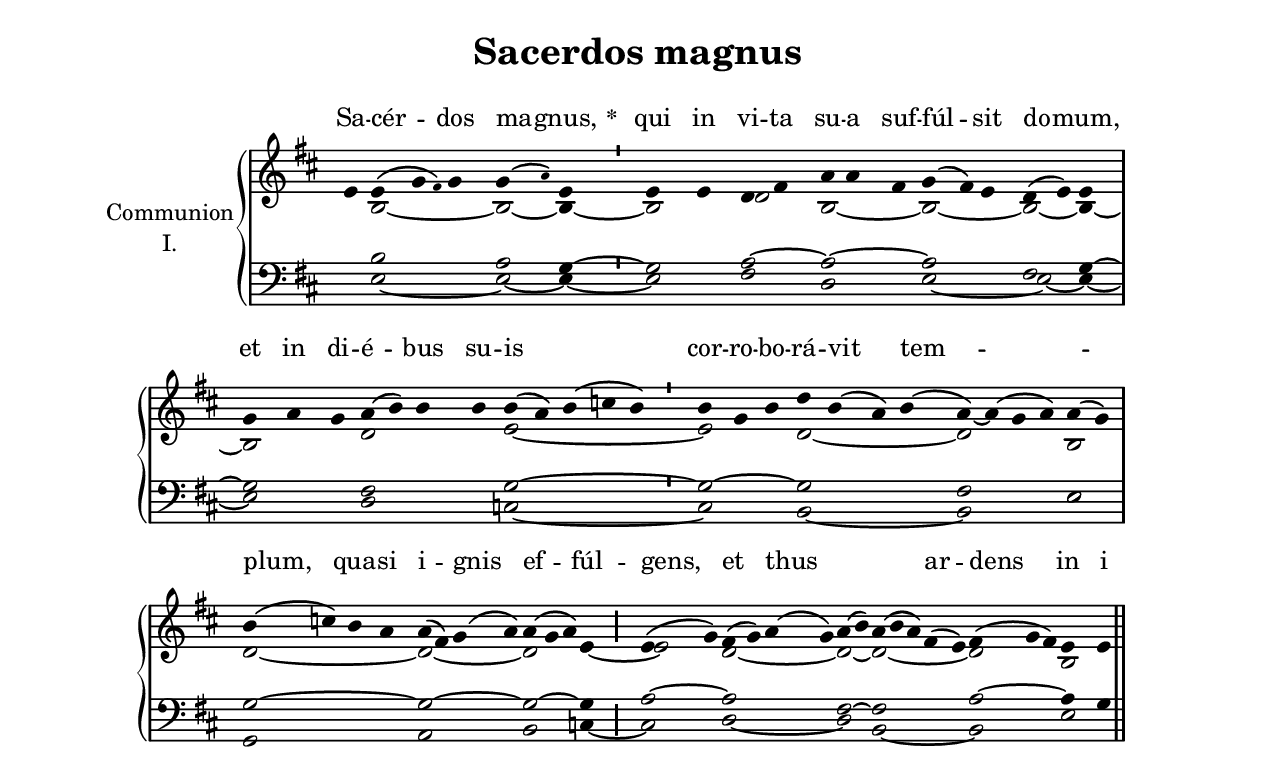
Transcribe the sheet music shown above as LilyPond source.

\version "2.18"
\include "gregorian.ly"
\include "noh2.ily"


%Page reference: page iii.300
%(volume.page)

global = {
 \key e \dorian
 \cadenzaOn 
}

\header {
  title = \markup \center-column {"Sacerdos magnus" \vspace #1 }
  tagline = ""
  composer = ""
}

\paper {
 #(include-special-characters)
  oddHeaderMarkup = \markup \fill-line {
    \line {}
    \center-column {
      \on-the-fly #first-page     " "
      \on-the-fly #not-first-page "Sacerdos magnus"
    }
    \line { \on-the-fly #print-page-number-check-first \fromproperty #'page:page-number-string }
  }
  evenHeaderMarkup = \markup \fill-line {
    \line { \on-the-fly #print-page-number-check-first \fromproperty #'page:page-number-string }
    \center-column { "Sacerdos magnus" }
    \line {}
  }
}

chantText = \lyricmode {
Sa -- cér -- dos ma -- gnus, 
\set stanza = " * " qui in vi -- ta su -- a suf -- fúl -- sit do -- mum, 
et in di -- é -- bus su -- is _ cor -- ro -- bo -- rá -- vit tem -- _ plum, 
qua -- si i -- gnis ef -- fúl -- gens, 
et thus _ _ ar -- dens in i -- gne. }

chantMusic = {
\tieDown   e'4 e'4 ( g'4 \once \tweak #'font-size #-4 fis' ) g'4 g'4 ( \once \tweak #'font-size #-4 a' ) e'4 \divisioMinima
 e'4 e'4 d'4 fis'4 a'4 a'4 fis'4 g'4 ( fis'4) e'4 d'4 ( e'4) e'4 \divisioMaxima
 g'4 a'4 g'4 a'4 ( b'4) b'4 b'4  b'4 ( a'4) b'4 ( c''4 b'4) \divisioMinima
 b'4 g'4 b'4 d''4 b'4 ( a'4) b'4 ( a'4) ~ a'4 ( g'4 a'4) a'4 ( g'4) \divisioMaxima
  b'4 ( c''4) b'4 a'4 a'4 ( fis'4) g'4 ( a'4) a'4 ( g'4 a'4) e'4 \divisioMaior
 e'4 ( g'4) fis'4 ( g'4) a'4 ( g'4) a'4 ( b'4) a'4 ( b'4 a'4) fis'4 ( e'4) fis'4 ( g'4 fis'4) e'4 e'4 \finalis

}

altoMusic = {
r4 b2*4/2 ~ b2 ~ b4 ~ \divisioMinima
b2 d'2 b2*3/2 ~ b2*3/2 ~ b2 ~ b4 ~ \divisioMaxima
b2*3/2 d'2*4/2 e'2*5/2 ~ \divisioMinima
e'2*3/2 d'2*4/2 ~ d'2*4/2 b2 d'2*4/2 ~ d'2*4/2 ~ d'2*3/2 e'4 ~ \divisioMaior
e'2 d'2*4/2 ~ d'2 ~ d'2*5/2 ~ d'2*3/2 b2 \finalis
}

tenorMusic = {
r4 b2*4/2 a2 g4 ~ \divisioMinima
g2 a2 ~ a2*3/2 ~ a2*3/2 fis2 g4 ~ \divisioMaxima
g2*3/2 fis2*4/2 g2*5/2 ~ \divisioMinima
g2*3/2 ~ g2*4/2 fis2*4/2 e2 g2*4/2 ~ g2*4/2 ~ g2*3/2 ~ g4 \divisioMaior
a2 ~ a2*4/2 fis2 ~ fis2*5/2 a2*3/2 ~ a4 g4 \finalis
}

bassMusic = {
r4 e2*4/2 ~ e2 ~ e4 ~ \divisioMinima
e2 fis2 d2*3/2 e2*3/2 ~ e2 ~ e4 ~ \divisioMaxima
e2*3/2 d2*4/2 c2*5/2 ~ \divisioMinima
c2*3/2 b,2*4/2 ~ b,2*4/2 e2 g,2*4/2 a,2*4/2 b,2*3/2 c4 ~ \divisioMaior
c2 d2*4/2 ~ d2 b,2*5/2 ~ b,2*3/2 e2 \finalis
}

voiceLines = {
\voiceLineStyle


}

\score{
  <<
    \new GrandStaff <<
      \set GrandStaff.autoBeaming = ##f
      \set GrandStaff.instrumentName = \markup \center-column {
        "Communion"
        "I."
      }
      \new Staff = up <<
        \new Voice = "chant" {
          \voiceOne \global \chantMusic
        }
        \new Voice {
          \voiceTwo \global \altoMusic
        }
      >>

      \new Staff = down <<
        \clef bass
        \new Voice {
          \voiceOne \global \tenorMusic
        }
        \new Voice {
          \voiceTwo \global \bassMusic
        }
	\new Voice {
        \voiceThree \global \voiceLines
        }
      >>
    >>
    \new Lyrics \lyricsto chant {
      \chantText
    }
  >>
  \layout{
  }
  \midi{
    \tempo 4 = 125
  }
}
